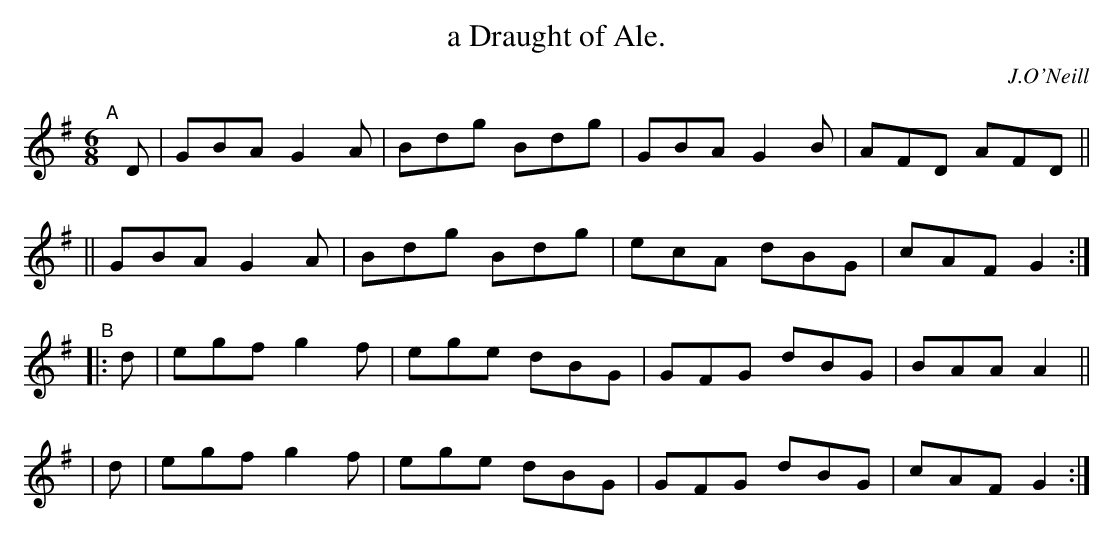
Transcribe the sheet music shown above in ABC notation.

X:1
T: a Draught of Ale.
O: J.O'Neill
M: 6/8
L: 1/8
K: G
"^A"[|]\
D | GBA G2A | Bdg Bdg | GBA G2B | AFD AFD ||
 || GBA G2A | Bdg Bdg | ecA dBG | cAF G2 :|
"^B"\
|: d | egf g2f | ege dBG | GFG dBG | BAA A2 ||
|  d | egf g2f | ege dBG | GFG dBG | cAF G2 :|
